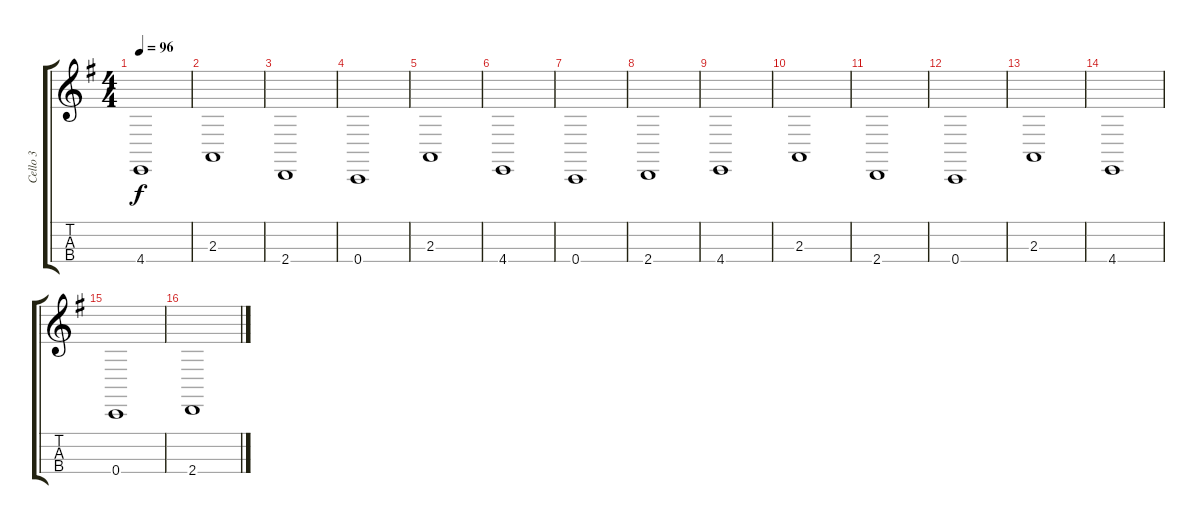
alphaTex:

\track ("Cello 3" "Cello 3") {instrument cello}
\staff {score tabs}
\tuning (A3 D3 G2 C2) {hide}
\ts (4 4)
\tempo 96
\clef g2
\ks g
4.4.1{dy f} |
2.3.1 |
2.4.1 |
0.4.1 |
2.3.1 |
4.4.1 |
0.4.1 |
2.4.1 |
4.4.1 |
2.3.1 |
2.4.1 |
0.4.1 |
2.3.1 |
4.4.1 |
0.4.1 |
2.4.1
